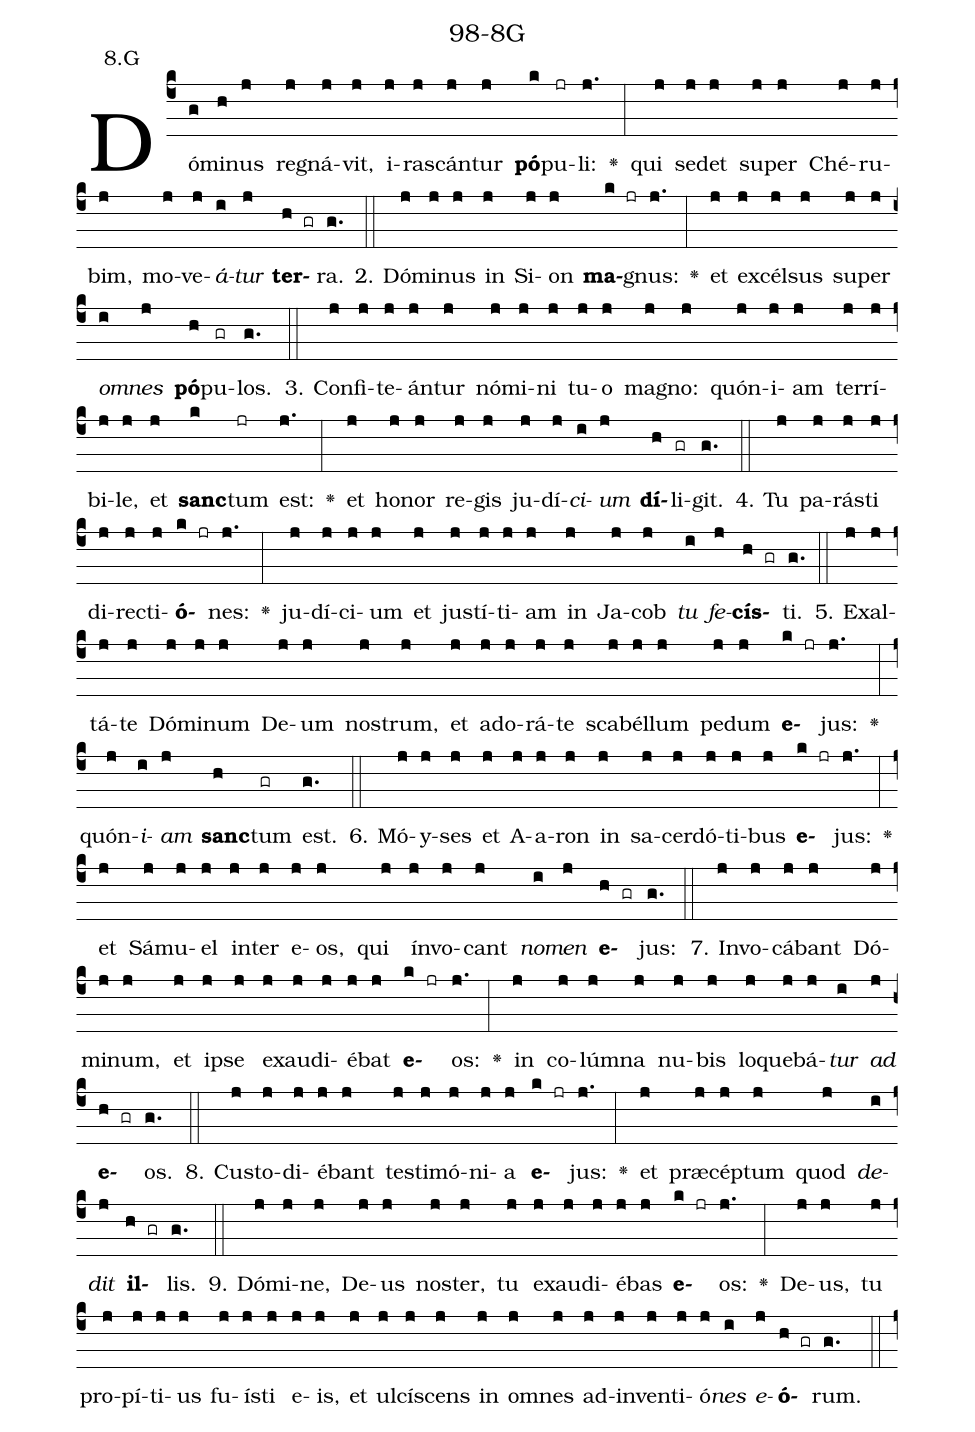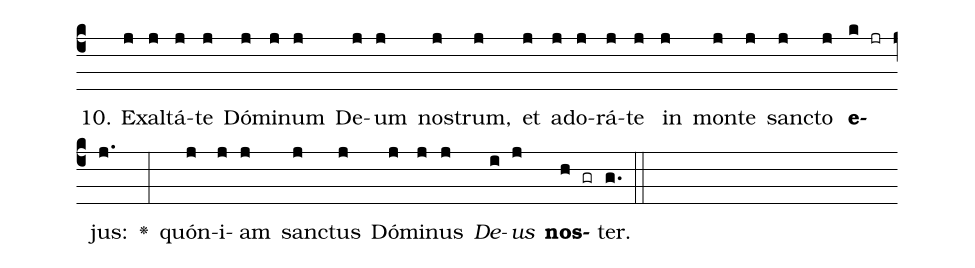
name: 98-8G;
annotation: 8.G;
%%
(c4)Dó(g)mi(h)nus(j) re(j)gná(j)vit,(j) i(j)ras(j)cán(j)tur(j) <b>pó</b>(k)pu(jr)li:(j.) <v>\greheightstar</v>(:) qui(j) se(j)det(j) su(j)per(j) Ché(j)ru(j)bim,(j) mo(j)ve(j)<i>á</i>(i)<i>tur</i>(j) <b>ter</b>(h gr)ra.(g.) (::)
2. Dó(j)mi(j)nus(j) in(j) Si(j)on(j) <b>ma</b>(k jr)gnus:(j.) <v>\greheightstar</v>(:) et(j) ex(j)cél(j)sus(j) su(j)per(j) <i>om</i>(i)<i>nes</i>(j) <b>pó</b>(h)pu(gr)los.(g.) (::)
3. Con(j)fi(j)te(j)án(j)tur(j) nó(j)mi(j)ni(j) tu(j)o(j) ma(j)gno:(j) quón(j)i(j)am(j) ter(j)rí(j)bi(j)le,(j) et(j) <b>sanc</b>(k)tum(jr) est:(j.) <v>\greheightstar</v>(:) et(j) ho(j)nor(j) re(j)gis(j) ju(j)dí(j)<i>ci</i>(i)<i>um</i>(j) <b>dí</b>(h)li(gr)git.(g.) (::)
4. Tu(j) pa(j)rás(j)ti(j) di(j)rec(j)ti(j)<b>ó</b>(k jr)nes:(j.) <v>\greheightstar</v>(:) ju(j)dí(j)ci(j)um(j) et(j) jus(j)tí(j)ti(j)am(j) in(j) Ja(j)cob(j) <i>tu</i>(i) <i>fe</i>(j)<b>cís</b>(h gr)ti.(g.) (::)
5. Ex(j)al(j)tá(j)te(j) Dó(j)mi(j)num(j) De(j)um(j) nos(j)trum,(j) et(j) ad(j)o(j)rá(j)te(j) sca(j)bél(j)lum(j) pe(j)dum(j) <b>e</b>(k jr)jus:(j.) <v>\greheightstar</v>(:) quón(j)<i>i</i>(i)<i>am</i>(j) <b>sanc</b>(h)tum(gr) est.(g.) (::)
6. Mó(j)y(j)ses(j) et(j) A(j)a(j)ron(j) in(j) sa(j)cer(j)dó(j)ti(j)bus(j) <b>e</b>(k jr)jus:(j.) <v>\greheightstar</v>(:) et(j) Sá(j)mu(j)el(j) in(j)ter(j) e(j)os,(j) qui(j) ín(j)vo(j)cant(j) <i>no</i>(i)<i>men</i>(j) <b>e</b>(h gr)jus:(g.) (::)
7. In(j)vo(j)cá(j)bant(j) Dó(j)mi(j)num,(j) et(j) ip(j)se(j) ex(j)au(j)di(j)é(j)bat(j) <b>e</b>(k jr)os:(j.) <v>\greheightstar</v>(:) in(j) co(j)lúm(j)na(j) nu(j)bis(j) lo(j)que(j)bá(j)<i>tur</i>(i) <i>ad</i>(j) <b>e</b>(h gr)os.(g.) (::)
8. Cus(j)to(j)di(j)é(j)bant(j) tes(j)ti(j)mó(j)ni(j)a(j) <b>e</b>(k jr)jus:(j.) <v>\greheightstar</v>(:) et(j) præ(j)cép(j)tum(j) quod(j) <i>de</i>(i)<i>dit</i>(j) <b>il</b>(h gr)lis.(g.) (::)
9. Dó(j)mi(j)ne,(j) De(j)us(j) nos(j)ter,(j) tu(j) ex(j)au(j)di(j)é(j)bas(j) <b>e</b>(k jr)os:(j.) <v>\greheightstar</v>(:) De(j)us,(j) tu(j) pro(j)pí(j)ti(j)us(j) fu(j)ís(j)ti(j) e(j)is,(j) et(j) ul(j)cí(j)scens(j) in(j) om(j)nes(j) ad(j)in(j)ven(j)ti(j)ó(j)<i>nes</i>(i) <i>e</i>(j)<b>ó</b>(h gr)rum.(g.) (::)
10. Ex(j)al(j)tá(j)te(j) Dó(j)mi(j)num(j) De(j)um(j) nos(j)trum,(j) et(j) ad(j)o(j)rá(j)te(j) in(j) mon(j)te(j) sanc(j)to(j) <b>e</b>(k jr)jus:(j.) <v>\greheightstar</v>(:) quón(j)i(j)am(j) sanc(j)tus(j) Dó(j)mi(j)nus(j) <i>De</i>(i)<i>us</i>(j) <b>nos</b>(h gr)ter.(g.) (::)
